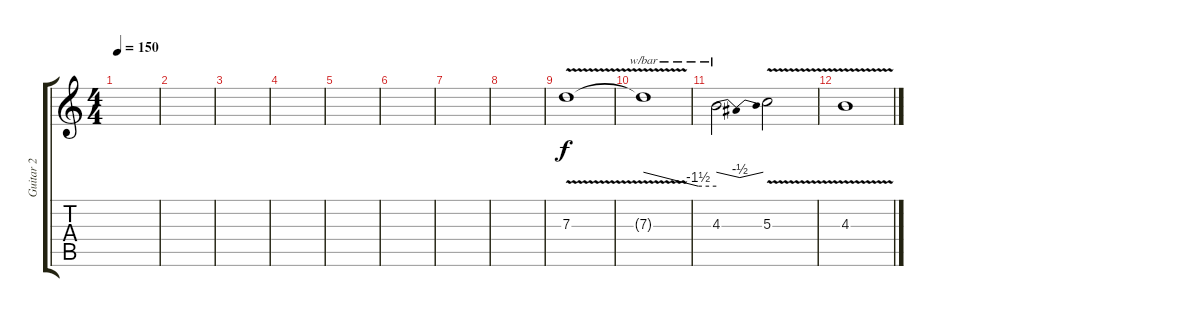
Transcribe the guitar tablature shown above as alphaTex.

\track ("Guitar 2" "Guitar 2") {instrument distortionguitar}
\staff {score tabs}
\tuning (E4 B3 G3 D3 A2 E2) {hide}
\ts (4 4)
\tempo 150
\clef g2
\ks c
|
|
|
|
|
|
|
|
7.3{v}.1 |
7.3{t}.1{tbe (custom default 0 0 45 -6 60 -6)} |
4.3.2{tbe (dip default 0 0 30 -2 60 0)} 5.3{v}.2 |
4.3{v}.1
